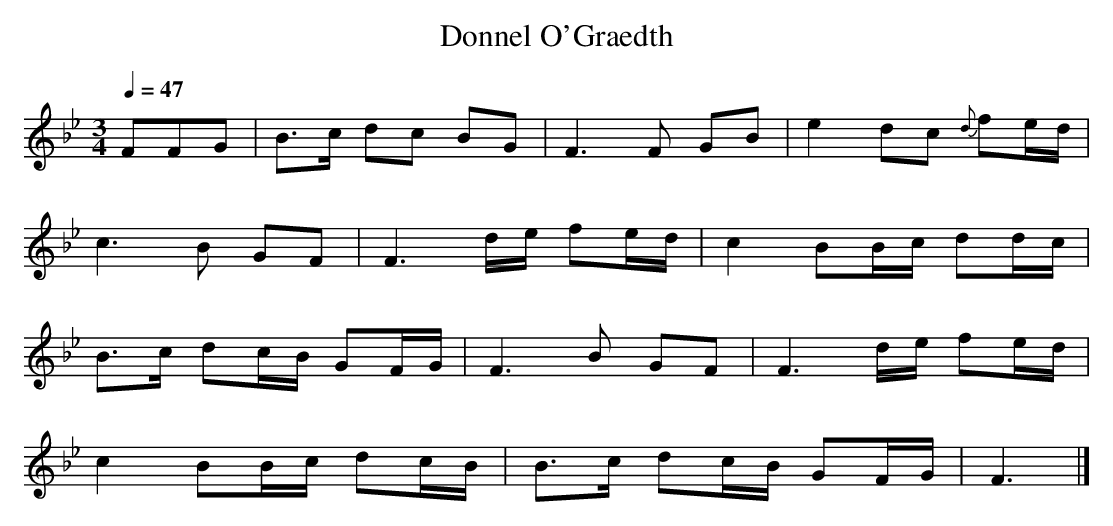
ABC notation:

X:1
T: Donnel O'Graedth
M: 3/4
L: 1/8
Q: 1/4=47
K: Bb % 2 flats
V: 1
FFG | B>c dc BG | F3F GB | e2 dc {d}fe/d/ |
c3B GF | F3d/e/ fe/d/ | c2 BB/c/ dd/c/ |
B>c dc/B/ GF/G/ | F3B GF | F3d/e/ fe/d/ |
c2 BB/c/ dc/B/ | B>c dc/B/ GF/G/ | F3 |]
